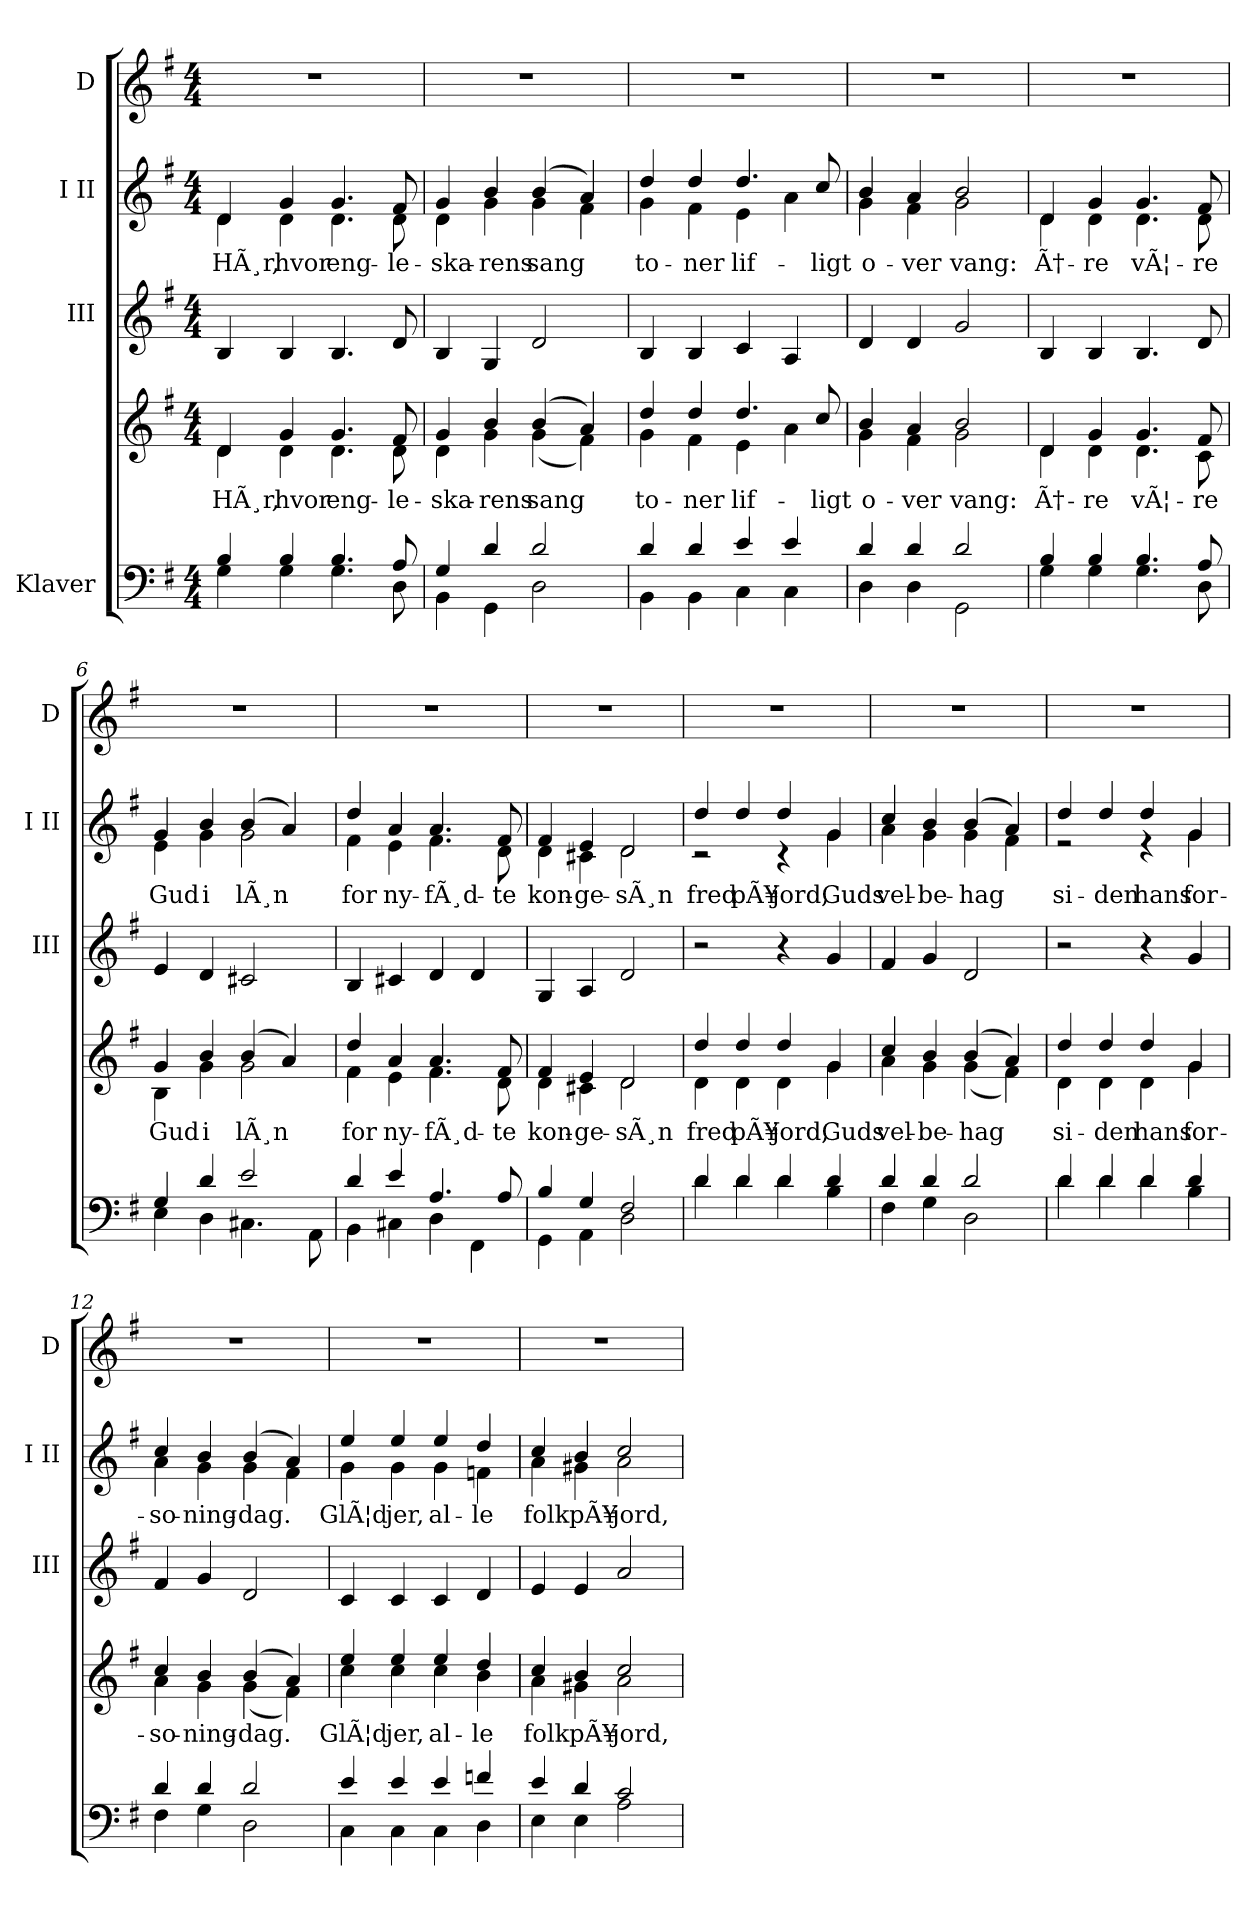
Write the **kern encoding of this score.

**kern	**kern	**text	**kern	**kern	**text	**kern
*part4	*part4	*part4	*part3	*part2	*part2	*part1
*staff5	*staff4	*staff4	*staff3	*staff2	*staff2	*staff1
*I"Klaver	*	*	*I"III	*I"I II	*	*I"D
*	*	*	*I'III	*I'I II	*	*I'D
*clefF4	*clefG2	*	*clefG2	*clefG2	*	*clefG2
*k[f#]	*k[f#]	*	*k[f#]	*k[f#]	*	*k[f#]
*M4/4	*M4/4	*	*M4/4	*M4/4	*	*M4/4
=1	=1	=1	=1	=1	=1	=1
*^	*^	*	*	*^	*	*
4B/	4G\	4d/	4d\	HÃ¸r,	4B/	4d/	4d\	HÃ¸r,	1r
4B/	4G\	4g/	4d\	hvor	4B/	4g/	4d\	hvor	.
4.B/	4.G\	4.g/	4.d\	eng-	4.B/	4.g/	4.d\	eng-	.
8A/	8D\	8f#/	8d\	-le-	8d/	8f#/	8d\	-le-	.
=2	=2	=2	=2	=2	=2	=2	=2	=2	=2
4G/	4BB\	4g/	4d\	-ska-	4B/	4g/	4d\	-ska-	1r
4d/	4GG\	4b/	4g\	-rens	4G/	4b/	4g\	-rens	.
2d/	2D\	(>4b/	(<4g\	sang	2d/	(>4b/	4g\	sang	.
.	.	4a/)	4f#\)	.	.	4a/)	4f#\	.	.
=3	=3	=3	=3	=3	=3	=3	=3	=3	=3
4d/	4BB\	4dd/	4g\	to-	4B/	4dd/	4g\	to-	1r
4d/	4BB\	4dd/	4f#\	-ner	4B/	4dd/	4f#\	-ner	.
4e/	4C\	4.dd/	4e\	lif-	4c/	4.dd/	4e\	lif-	.
4e/	4C\	.	4a\	.	4A/	.	4a\	.	.
.	.	8cc/	.	-ligt	.	8cc/	.	-ligt	.
=4	=4	=4	=4	=4	=4	=4	=4	=4	=4
4d/	4D\	4b/	4g\	o-	4d/	4b/	4g\	o-	1r
4d/	4D\	4a/	4f#\	-ver	4d/	4a/	4f#\	-ver	.
2d/	2GG\	2b/	2g\	vang:	2g/	2b/	2g\	vang:	.
=5	=5	=5	=5	=5	=5	=5	=5	=5	=5
4B/	4G\	4d/	4d\	Ã†-	4B/	4d/	4d\	Ã†-	1r
4B/	4G\	4g/	4d\	-re	4B/	4g/	4d\	-re	.
4.B/	4.G\	4.g/	4.d\	vÃ¦-	4.B/	4.g/	4.d\	vÃ¦-	.
8A/	8D\	8f#/	8c\	-re	8d/	8f#/	8d\	-re	.
!!LO:LB:g=z
=6	=6	=6	=6	=6	=6	=6	=6	=6	=6
4G/	4E\	4g/	4B\	Gud	4e/	4g/	4e\	Gud	1r
4d/	4D\	4b/	4g\	i	4d/	4b/	4g\	i	.
2e/	4.C#X\	(>4b/	2g\	lÃ¸n	2c#X/	(>4b/	2g\	lÃ¸n	.
.	.	4a/)	.	.	.	4a/)	.	.	.
.	8AA\	.	.	.	.	.	.	.	.
=7	=7	=7	=7	=7	=7	=7	=7	=7	=7
4d/	4BB\	4dd/	4f#\	for	4B/	4dd/	4f#\	for	1r
4e/	4C#X\	4a/	4e\	ny-	4c#X/	4a/	4e\	ny-	.
4.A/	4D\	4.a/	4.f#\	-fÃ¸d-	4d/	4.a/	4.f#\	-fÃ¸d-	.
.	4FF#\	.	.	.	4d/	.	.	.	.
8A/	.	8f#/	8d\	-te	.	8f#/	8d\	-te	.
=8	=8	=8	=8	=8	=8	=8	=8	=8	=8
4B/	4GG\	4f#/	4d\	kon-	4G/	4f#/	4d\	kon-	1r
4G/	4AA\	4e/	4c#X\	-ge-	4A/	4e/	4c#X\	-ge-	.
2F#/	2D\	2d/	2d\	-sÃ¸n	2d/	2d/	2d\	-sÃ¸n	.
=9	=9	=9	=9	=9	=9	=9	=9	=9	=9
4d/	4d\	4dd/	4d\	fred	2r	4dd/	2r	fred	1r
4d/	4d\	4dd/	4d\	pÃ¥	.	4dd/	.	pÃ¥	.
4d/	4d\	4dd/	4d\	jord,	4r	4dd/	4r	jord,	.
4d/	4B\	4g/	4g\	Guds	4g/	4g/	4g\	Guds	.
=10	=10	=10	=10	=10	=10	=10	=10	=10	=10
4d/	4F#\	4cc/	4a\	vel-	4f#/	4cc/	4a\	vel-	1r
4d/	4G\	4b/	4g\	-be-	4g/	4b/	4g\	-be-	.
2d/	2D\	(>4b/	(<4g\	-hag	2d/	(>4b/	4g\	-hag	.
.	.	4a/)	4f#\)	.	.	4a/)	4f#\	.	.
=11	=11	=11	=11	=11	=11	=11	=11	=11	=11
4d/	4d\	4dd/	4d\	si-	2r	4dd/	2r	si-	1r
4d/	4d\	4dd/	4d\	-den	.	4dd/	.	-den	.
4d/	4d\	4dd/	4d\	hans	4r	4dd/	4r	hans	.
4d/	4B\	4g/	4g\	for-	4g/	4g/	4g\	for-	.
!!LO:PB:g=z
=12	=12	=12	=12	=12	=12	=12	=12	=12	=12
4d/	4F#\	4cc/	4a\	-so-	4f#/	4cc/	4a\	-so-	1r
4d/	4G\	4b/	4g\	-ning-	4g/	4b/	4g\	-ning-	.
2d/	2D\	(>4b/	(<4g\	-dag.	2d/	(>4b/	4g\	-dag.	.
.	.	4a/)	4f#\)	.	.	4a/)	4f#\	.	.
=13	=13	=13	=13	=13	=13	=13	=13	=13	=13
4e/	4C\	4ee/	4cc\	GlÃ¦d	4c/	4ee/	4g\	GlÃ¦d	1r
4e/	4C\	4ee/	4cc\	jer,	4c/	4ee/	4g\	jer,	.
4e/	4C\	4ee/	4cc\	al-	4c/	4ee/	4g\	al-	.
4fn/	4D\	4dd/	4b\	-le	4d/	4dd/	4fn\	-le	.
=14	=14	=14	=14	=14	=14	=14	=14	=14	=14
4e/	4E\	4cc/	4a\	folk	4e/	4cc/	4a\	folk	1r
4d/	4E\	4b/	4g#X\	pÃ¥	4e/	4b/	4g#X\	pÃ¥	.
2c/	2A\	2cc/	2a\	jord,	2a/	2cc/	2a\	jord,	.
*v	*v	*	*	*	*	*v	*v	*	*
*	*v	*v	*	*	*	*	*
=	=	=	=	=	=	=
*-	*-	*-	*-	*-	*-	*-
